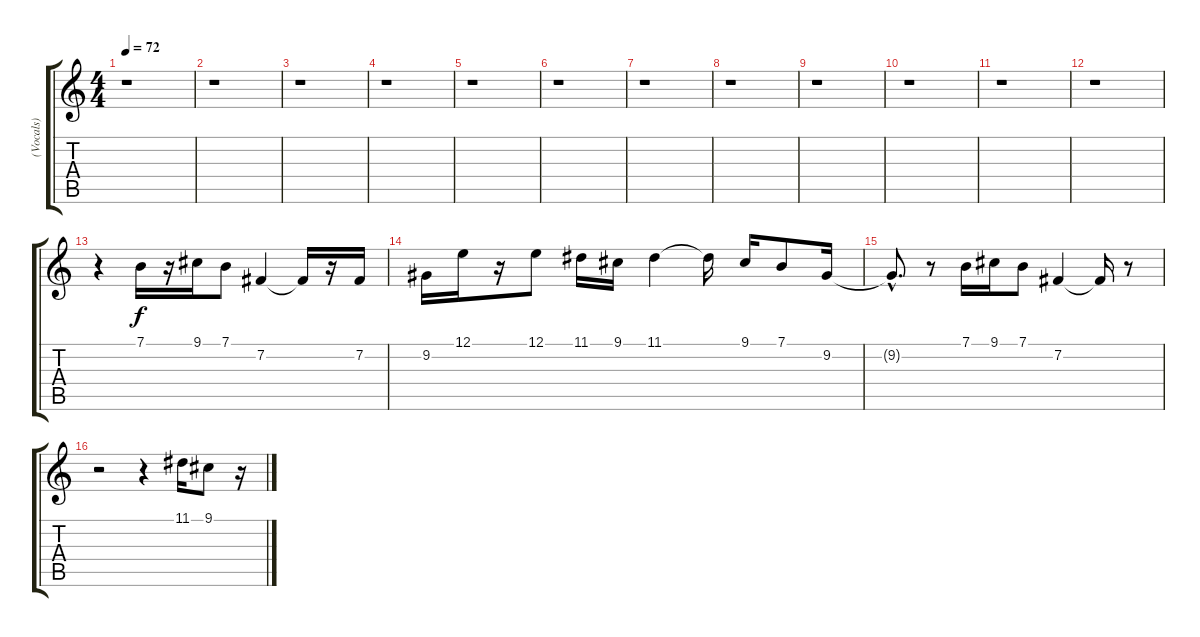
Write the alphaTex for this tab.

\track ("(Vocals)" "(Vocals)") {instrument panflute}
\staff {score tabs}
\tuning (E4 B3 G3 D3 A2 E2) {hide}
\ts (4 4)
\tempo 72
\clef g2
\ks c
r.1{dy f} |
r.1 |
r.1 |
r.1 |
r.1 |
r.1 |
r.1 |
r.1 |
r.1 |
r.1 |
r.1 |
r.1 |
r.4 7.1.16 r.16 9.1.16 7.1.8 7.2.4 7.2{t}.16 r.16 7.2.16 |
9.2.16 12.1.16 r.16 12.1.8 11.1.16 9.1.16 11.1.4 11.1{t}.16 9.1.16 7.1.8 9.2.16 |
9.2{hac t}.8{d} r.8 7.1.16 9.1.16 7.1.8 7.2.4 7.2{t}.16 r.8 |
r.2 r.4 11.1.16 9.1.8 r.16
